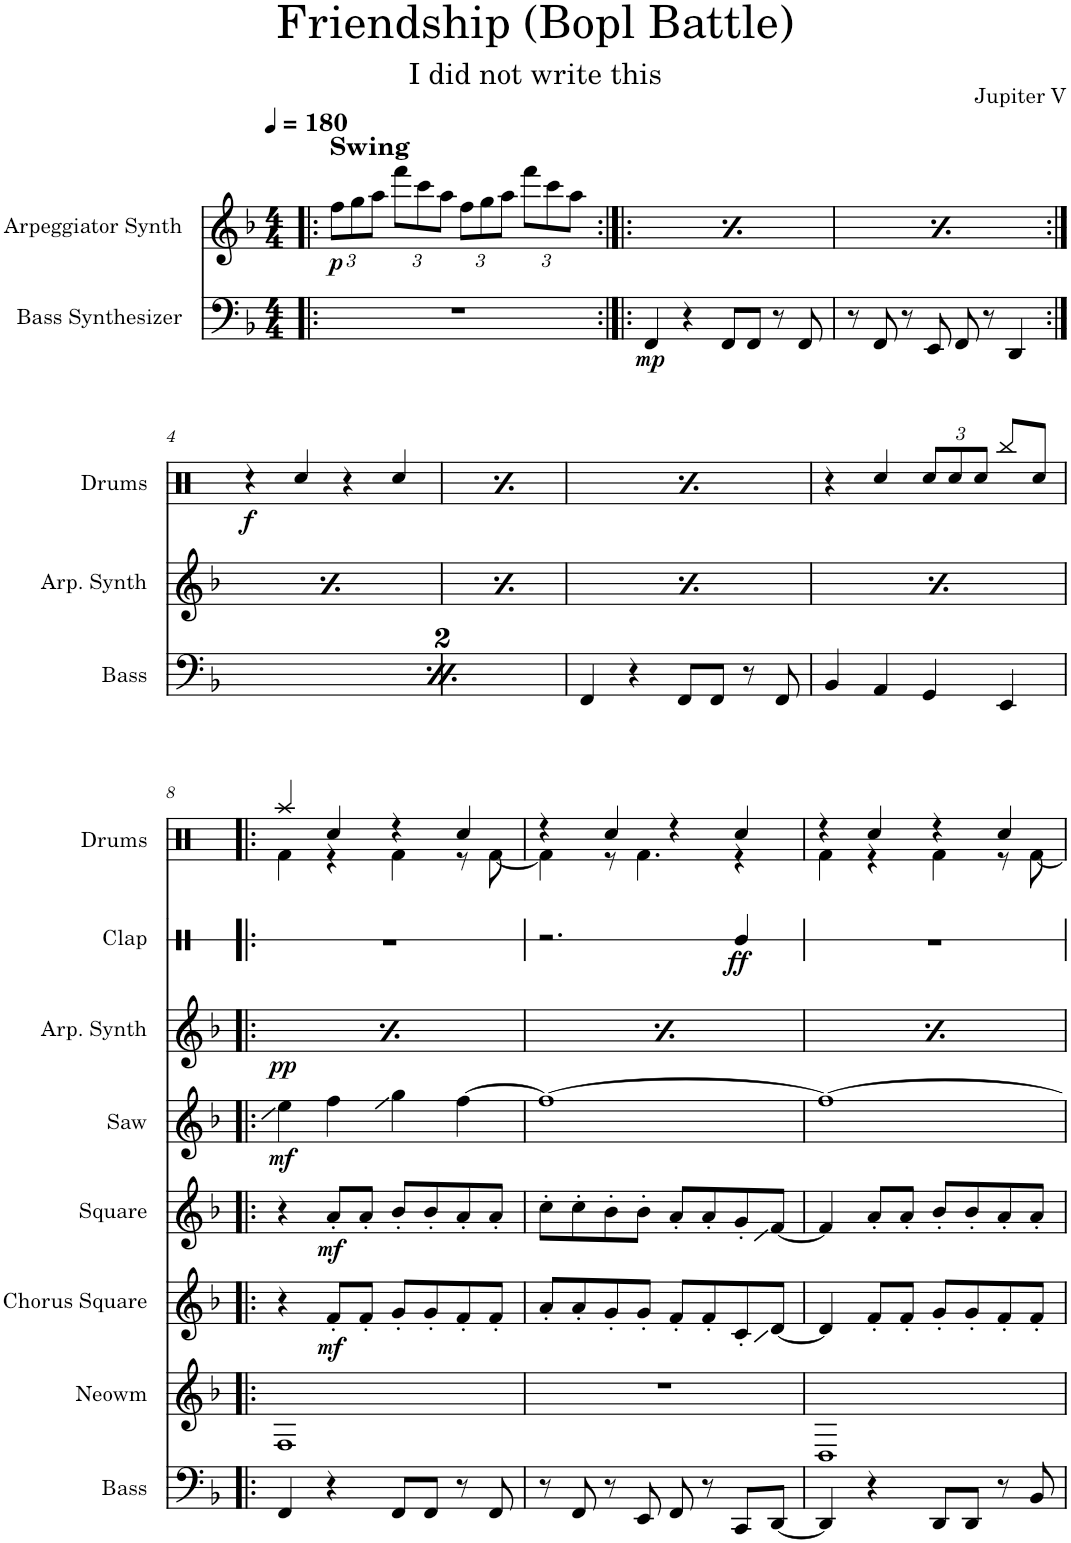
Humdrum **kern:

**kern	**dynam	**kern	**kern	**dynam	**kern	**dynam	**kern	**dynam	**kern	**dynam	**kern	**dynam	**kern	**kern	**dynam
*part9	*part9	*part8	*part7	*part7	*part6	*part6	*part5	*part5	*part4	*part4	*part3	*part3	*part2	*part1	*part1
*staff9	*staff9	*staff8	*staff7	*staff7	*staff6	*staff6	*staff5	*staff5	*staff4	*staff4	*staff3	*staff3	*staff2	*staff1	*staff1
*I"Bass Synthesizer	*	*I"Neowm	*I"Chorus Square	*	*I"Square	*	*I"Saw	*	*I"Arpeggiator Synth	*	*I"Clap	*	*I"Tambourine	*I"Drums	*
*I'Bass	*	*I'Neowm	*I'Chorus Square	*	*I'Square	*	*I'Saw	*	*I'Arp. Synth	*	*I'Clap	*	*I'Tamb.	*I'Drums	*
*	*	*stria5	*stria5	*	*stria5	*	*stria5	*	*	*	*stria1	*	*stria1	*	*
*clefF4	*	*clefG2	*clefG2	*	*clefG2	*	*clefG2	*	*clefG2	*	*clefX	*	*clefX	*clefX	*
*k[b-]	*	*k[b-]	*k[b-]	*	*k[b-]	*	*k[b-]	*	*k[b-]	*	*k[]	*	*k[]	*k[]	*
*M4/4	*	*M4/4	*M4/4	*	*M4/4	*	*M4/4	*	*M4/4	*	*M4/4	*	*M4/4	*M4/4	*
*MM180	*	*MM180	*MM180	*	*MM180	*	*MM180	*	*MM180	*	*MM180	*	*MM180	*MM180	*
*	*	*	*	*	*	*	*	*	*Xbrackettup	*	*	*	*	*	*
=1!|:	=1!|:	=1!|:	=1!|:	=1!|:	=1!|:	=1!|:	=1!|:	=1!|:	=1!|:	=1!|:	=1!|:	=1!|:	=1!|:	=1!|:	=1!|:
!	!	!	!	!	!	!	!	!	!	!	!	!	!	!LO:TX:a:B:t=Swing	!
!	!	!	!	!	!	!	!	!	!	!LO:DY:b	!	!	!	!	!
1r	.	1r	1r	.	1r	.	1r	.	12ff\L	p	1r	.	1r	1r	.
.	.	.	.	.	.	.	.	.	12gg\	.	.	.	.	.	.
.	.	.	.	.	.	.	.	.	12aa\J	.	.	.	.	.	.
.	.	.	.	.	.	.	.	.	12fff\L	.	.	.	.	.	.
.	.	.	.	.	.	.	.	.	12ccc\	.	.	.	.	.	.
.	.	.	.	.	.	.	.	.	12aa\J	.	.	.	.	.	.
.	.	.	.	.	.	.	.	.	12ff\L	.	.	.	.	.	.
.	.	.	.	.	.	.	.	.	12gg\	.	.	.	.	.	.
.	.	.	.	.	.	.	.	.	12aa\J	.	.	.	.	.	.
.	.	.	.	.	.	.	.	.	12fff\L	.	.	.	.	.	.
.	.	.	.	.	.	.	.	.	12ccc\	.	.	.	.	.	.
.	.	.	.	.	.	.	.	.	12aa\J	.	.	.	.	.	.
=2:|!|:	=2:|!|:	=2:|!|:	=2:|!|:	=2:|!|:	=2:|!|:	=2:|!|:	=2:|!|:	=2:|!|:	=2:|!|:	=2:|!|:	=2:|!|:	=2:|!|:	=2:|!|:	=2:|!|:	=2:|!|:
!	!LO:DY:b	!	!	!	!	!	!	!	!	!LO:DY:b	!	!	!	!	!
4FF/	mp	1r	1r	.	1r	.	1r	.	12ff\L	p	1r	.	1r	1r	.
.	.	.	.	.	.	.	.	.	12gg\	.	.	.	.	.	.
.	.	.	.	.	.	.	.	.	12aa\J	.	.	.	.	.	.
4r	.	.	.	.	.	.	.	.	12fff\L	.	.	.	.	.	.
.	.	.	.	.	.	.	.	.	12ccc\	.	.	.	.	.	.
.	.	.	.	.	.	.	.	.	12aa\J	.	.	.	.	.	.
8FF/L	.	.	.	.	.	.	.	.	12ff\L	.	.	.	.	.	.
.	.	.	.	.	.	.	.	.	12gg\	.	.	.	.	.	.
8FF/J	.	.	.	.	.	.	.	.	.	.	.	.	.	.	.
.	.	.	.	.	.	.	.	.	12aa\J	.	.	.	.	.	.
8r	.	.	.	.	.	.	.	.	12fff\L	.	.	.	.	.	.
.	.	.	.	.	.	.	.	.	12ccc\	.	.	.	.	.	.
8FF/	.	.	.	.	.	.	.	.	.	.	.	.	.	.	.
.	.	.	.	.	.	.	.	.	12aa\J	.	.	.	.	.	.
=3	=3	=3	=3	=3	=3	=3	=3	=3	=3	=3	=3	=3	=3	=3	=3
!	!	!	!	!	!	!	!	!	!	!LO:DY:b	!	!	!	!	!
8r	.	1r	1r	.	1r	.	1r	.	12ff\L	p	1r	.	1r	1r	.
.	.	.	.	.	.	.	.	.	12gg\	.	.	.	.	.	.
8FF/	.	.	.	.	.	.	.	.	.	.	.	.	.	.	.
.	.	.	.	.	.	.	.	.	12aa\J	.	.	.	.	.	.
8r	.	.	.	.	.	.	.	.	12fff\L	.	.	.	.	.	.
.	.	.	.	.	.	.	.	.	12ccc\	.	.	.	.	.	.
8EE/	.	.	.	.	.	.	.	.	.	.	.	.	.	.	.
.	.	.	.	.	.	.	.	.	12aa\J	.	.	.	.	.	.
8FF/	.	.	.	.	.	.	.	.	12ff\L	.	.	.	.	.	.
.	.	.	.	.	.	.	.	.	12gg\	.	.	.	.	.	.
8r	.	.	.	.	.	.	.	.	.	.	.	.	.	.	.
.	.	.	.	.	.	.	.	.	12aa\J	.	.	.	.	.	.
4DD/	.	.	.	.	.	.	.	.	12fff\L	.	.	.	.	.	.
.	.	.	.	.	.	.	.	.	12ccc\	.	.	.	.	.	.
.	.	.	.	.	.	.	.	.	12aa\J	.	.	.	.	.	.
!!LO:LB:g=z
=4:|!	=4:|!	=4:|!	=4:|!	=4:|!	=4:|!	=4:|!	=4:|!	=4:|!	=4:|!	=4:|!	=4:|!	=4:|!	=4:|!	=4:|!	=4:|!
!	!LO:DY:b	!	!	!	!	!	!	!	!	!LO:DY:b	!	!	!	!	!LO:DY:b
4FF/	mp	1r	1r	.	1r	.	1r	.	12ff\L	p	1r	.	1r	4rcc	f
.	.	.	.	.	.	.	.	.	12gg\	.	.	.	.	.	.
.	.	.	.	.	.	.	.	.	12aa\J	.	.	.	.	.	.
4r	.	.	.	.	.	.	.	.	12fff\L	.	.	.	.	4Rcc/	.
.	.	.	.	.	.	.	.	.	12ccc\	.	.	.	.	.	.
.	.	.	.	.	.	.	.	.	12aa\J	.	.	.	.	.	.
8FF/L	.	.	.	.	.	.	.	.	12ff\L	.	.	.	.	4r	.
.	.	.	.	.	.	.	.	.	12gg\	.	.	.	.	.	.
8FF/J	.	.	.	.	.	.	.	.	.	.	.	.	.	.	.
.	.	.	.	.	.	.	.	.	12aa\J	.	.	.	.	.	.
8r	.	.	.	.	.	.	.	.	12fff\L	.	.	.	.	4Rcc/	.
.	.	.	.	.	.	.	.	.	12ccc\	.	.	.	.	.	.
8FF/	.	.	.	.	.	.	.	.	.	.	.	.	.	.	.
.	.	.	.	.	.	.	.	.	12aa\J	.	.	.	.	.	.
=5	=5	=5	=5	=5	=5	=5	=5	=5	=5	=5	=5	=5	=5	=5	=5
!	!	!	!	!	!	!	!	!	!	!LO:DY:b	!	!	!	!	!LO:DY:b
8r	.	1r	1r	.	1r	.	1r	.	12ff\L	p	1r	.	1r	4rcc	f
.	.	.	.	.	.	.	.	.	12gg\	.	.	.	.	.	.
8FF/	.	.	.	.	.	.	.	.	.	.	.	.	.	.	.
.	.	.	.	.	.	.	.	.	12aa\J	.	.	.	.	.	.
8r	.	.	.	.	.	.	.	.	12fff\L	.	.	.	.	4Rcc/	.
.	.	.	.	.	.	.	.	.	12ccc\	.	.	.	.	.	.
8EE/	.	.	.	.	.	.	.	.	.	.	.	.	.	.	.
.	.	.	.	.	.	.	.	.	12aa\J	.	.	.	.	.	.
8FF/	.	.	.	.	.	.	.	.	12ff\L	.	.	.	.	4r	.
.	.	.	.	.	.	.	.	.	12gg\	.	.	.	.	.	.
8r	.	.	.	.	.	.	.	.	.	.	.	.	.	.	.
.	.	.	.	.	.	.	.	.	12aa\J	.	.	.	.	.	.
4DD/	.	.	.	.	.	.	.	.	12fff\L	.	.	.	.	4Rcc/	.
.	.	.	.	.	.	.	.	.	12ccc\	.	.	.	.	.	.
.	.	.	.	.	.	.	.	.	12aa\J	.	.	.	.	.	.
=6	=6	=6	=6	=6	=6	=6	=6	=6	=6	=6	=6	=6	=6	=6	=6
!	!	!	!	!	!	!	!	!	!	!LO:DY:b	!	!	!	!	!LO:DY:b
4FF/	.	1r	1r	.	1r	.	1r	.	12ff\L	p	1r	.	1r	4rcc	f
.	.	.	.	.	.	.	.	.	12gg\	.	.	.	.	.	.
.	.	.	.	.	.	.	.	.	12aa\J	.	.	.	.	.	.
4r	.	.	.	.	.	.	.	.	12fff\L	.	.	.	.	4Rcc/	.
.	.	.	.	.	.	.	.	.	12ccc\	.	.	.	.	.	.
.	.	.	.	.	.	.	.	.	12aa\J	.	.	.	.	.	.
8FF/L	.	.	.	.	.	.	.	.	12ff\L	.	.	.	.	4r	.
.	.	.	.	.	.	.	.	.	12gg\	.	.	.	.	.	.
8FF/J	.	.	.	.	.	.	.	.	.	.	.	.	.	.	.
.	.	.	.	.	.	.	.	.	12aa\J	.	.	.	.	.	.
8r	.	.	.	.	.	.	.	.	12fff\L	.	.	.	.	4Rcc/	.
.	.	.	.	.	.	.	.	.	12ccc\	.	.	.	.	.	.
8FF/	.	.	.	.	.	.	.	.	.	.	.	.	.	.	.
.	.	.	.	.	.	.	.	.	12aa\J	.	.	.	.	.	.
=7	=7	=7	=7	=7	=7	=7	=7	=7	=7	=7	=7	=7	=7	=7	=7
!	!	!	!	!	!	!	!	!	!	!LO:DY:b	!	!	!	!	!
4BB-/	.	1r	1r	.	1r	.	1r	.	12ff\L	p	1r	.	1r	4r	.
.	.	.	.	.	.	.	.	.	12gg\	.	.	.	.	.	.
.	.	.	.	.	.	.	.	.	12aa\J	.	.	.	.	.	.
4AA/	.	.	.	.	.	.	.	.	12fff\L	.	.	.	.	4Rcc/	.
.	.	.	.	.	.	.	.	.	12ccc\	.	.	.	.	.	.
.	.	.	.	.	.	.	.	.	12aa\J	.	.	.	.	.	.
*	*	*	*	*	*	*	*	*	*	*	*	*	*	*Xbrackettup	*
4GG/	.	.	.	.	.	.	.	.	12ff\L	.	.	.	.	12Rcc/L	.
.	.	.	.	.	.	.	.	.	12gg\	.	.	.	.	12Rcc/	.
.	.	.	.	.	.	.	.	.	12aa\J	.	.	.	.	12Rcc/J	.
4EE/	.	.	.	.	.	.	.	.	12fff\L	.	.	.	.	8Rbb/L	.
.	.	.	.	.	.	.	.	.	12ccc\	.	.	.	.	.	.
.	.	.	.	.	.	.	.	.	.	.	.	.	.	8Rcc/J	.
.	.	.	.	.	.	.	.	.	12aa\J	.	.	.	.	.	.
!!LO:LB:g=z
=8!|:	=8!|:	=8!|:	=8!|:	=8!|:	=8!|:	=8!|:	=8!|:	=8!|:	=8!|:	=8!|:	=8!|:	=8!|:	=8!|:	=8!|:	=8!|:
*	*	*	*	*	*	*	*	*	*	*	*	*	*	*^	*
!	!	!	!	!	!	!	!	!LO:DY:b	!	!LO:DY:b	!	!	!	!	!	!
4FF/	.	1F	4r	.	4r	.	4ee\	mf	12ff\L	p	1r	.	1r	4Raa/	4Rf\	.
.	.	.	.	.	.	.	.	.	12gg\	.	.	.	.	.	.	.
.	.	.	.	.	.	.	.	.	12aa\J	.	.	.	.	.	.	.
!	!	!	!	!LO:DY:b	!	!LO:DY:b	!	!	!	!	!	!	!	!	!	!
4r	.	.	8f'/L	mf	8a'/L	mf	4ff\	.	12fff\L	.	.	.	.	4Rcc/	4r	.
.	.	.	.	.	.	.	.	.	12ccc\	.	.	.	.	.	.	.
.	.	.	8f'/J	.	8a'/J	.	.	.	.	.	.	.	.	.	.	.
.	.	.	.	.	.	.	.	.	12aa\J	.	.	.	.	.	.	.
8FF/L	.	.	8g'/L	.	8b-'/L	.	4gg\	.	12ff\L	.	.	.	.	4r	4Rf\	.
.	.	.	.	.	.	.	.	.	12gg\	.	.	.	.	.	.	.
8FF/J	.	.	8g'/	.	8b-'/	.	.	.	.	.	.	.	.	.	.	.
.	.	.	.	.	.	.	.	.	12aa\J	.	.	.	.	.	.	.
8r	.	.	8f'/	.	8a'/	.	[4ff\	.	12fff\L	.	.	.	.	4Rcc/	8r	.
.	.	.	.	.	.	.	.	.	12ccc\	.	.	.	.	.	.	.
8FF/	.	.	8f'/J	.	8a'/J	.	.	.	.	.	.	.	.	.	[8Rf\	.
.	.	.	.	.	.	.	.	.	12aa\J	.	.	.	.	.	.	.
=9	=9	=9	=9	=9	=9	=9	=9	=9	=9	=9	=9	=9	=9	=9	=9	=9
!	!	!	!	!	!	!	!	!	!	!LO:DY:b	!	!	!	!	!	!
8r	.	1r	8a'/L	.	8cc'\L	.	1ff_	.	12ff\L	p	2.r	.	1r	4r	4Rf\]	.
.	.	.	.	.	.	.	.	.	12gg\	.	.	.	.	.	.	.
8FF/	.	.	8a'/	.	8cc'\	.	.	.	.	.	.	.	.	.	.	.
.	.	.	.	.	.	.	.	.	12aa\J	.	.	.	.	.	.	.
8r	.	.	8g'/	.	8b-'\	.	.	.	12fff\L	.	.	.	.	4Rcc/	8r	.
.	.	.	.	.	.	.	.	.	12ccc\	.	.	.	.	.	.	.
8EE/	.	.	8g'/J	.	8b-'\J	.	.	.	.	.	.	.	.	.	4.Rf\	.
.	.	.	.	.	.	.	.	.	12aa\J	.	.	.	.	.	.	.
8FF/	.	.	8f'/L	.	8a'/L	.	.	.	12ff\L	.	.	.	.	4r	.	.
.	.	.	.	.	.	.	.	.	12gg\	.	.	.	.	.	.	.
8r	.	.	8f'/	.	8a'/	.	.	.	.	.	.	.	.	.	.	.
.	.	.	.	.	.	.	.	.	12aa\J	.	.	.	.	.	.	.
!	!	!	!	!	!	!	!	!	!	!	!	!LO:DY:b	!	!	!	!
8CC/L	.	.	8c'/	.	8g'/	.	.	.	12fff\L	.	4Re/	ff	.	4Rcc/	4r	.
.	.	.	.	.	.	.	.	.	12ccc\	.	.	.	.	.	.	.
[8DD/J	.	.	[8d/J	.	[8f/J	.	.	.	.	.	.	.	.	.	.	.
.	.	.	.	.	.	.	.	.	12aa\J	.	.	.	.	.	.	.
=10	=10	=10	=10	=10	=10	=10	=10	=10	=10	=10	=10	=10	=10	=10	=10	=10
!	!	!	!	!	!	!	!	!	!	!LO:DY:b	!	!	!	!	!	!
4DD/]	.	1D	4d/]	.	4f/]	.	1ff_	.	12ff\L	p	1r	.	1r	4r	4Rf\	.
.	.	.	.	.	.	.	.	.	12gg\	.	.	.	.	.	.	.
.	.	.	.	.	.	.	.	.	12aa\J	.	.	.	.	.	.	.
4r	.	.	8f'/L	.	8a'/L	.	.	.	12fff\L	.	.	.	.	4Rcc/	4r	.
.	.	.	.	.	.	.	.	.	12ccc\	.	.	.	.	.	.	.
.	.	.	8f'/J	.	8a'/J	.	.	.	.	.	.	.	.	.	.	.
.	.	.	.	.	.	.	.	.	12aa\J	.	.	.	.	.	.	.
8DD/L	.	.	8g'/L	.	8b-'/L	.	.	.	12ff\L	.	.	.	.	4r	4Rf\	.
.	.	.	.	.	.	.	.	.	12gg\	.	.	.	.	.	.	.
8DD/J	.	.	8g'/	.	8b-'/	.	.	.	.	.	.	.	.	.	.	.
.	.	.	.	.	.	.	.	.	12aa\J	.	.	.	.	.	.	.
8r	.	.	8f'/	.	8a'/	.	.	.	12fff\L	.	.	.	.	4Rcc/	8r	.
.	.	.	.	.	.	.	.	.	12ccc\	.	.	.	.	.	.	.
8BB-/	.	.	8f'/J	.	8a'/J	.	.	.	.	.	.	.	.	.	[8Rf\	.
.	.	.	.	.	.	.	.	.	12aa\J	.	.	.	.	.	.	.
*	*	*	*	*	*	*	*	*	*	*	*	*	*	*v	*v	*
=	=	=	=	=	=	=	=	=	=	=	=	=	=	=	=
*-	*-	*-	*-	*-	*-	*-	*-	*-	*-	*-	*-	*-	*-	*-	*-
